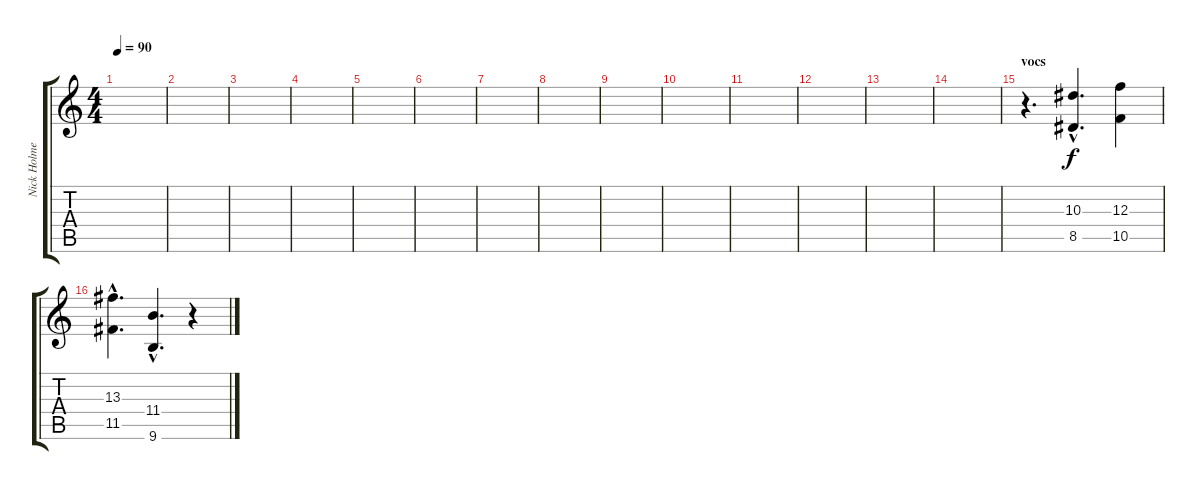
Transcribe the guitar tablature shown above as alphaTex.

\track ("Nick Holmes" "Nick Holme") {instrument contrabass}
\staff {score tabs}
\tuning (D4 A3 F3 C3 G2 D2) {hide}
\ts (4 4)
\tempo 90
\clef g2
\ks c
|
|
|
|
|
|
|
|
|
|
|
|
|
|
\section ("" "vocs")
r.4{d} (10.3{hac} 8.5{hac}).4{d} (12.3 10.5).4 |
(13.3{hac} 11.5{hac}).4{d} (11.4{hac} 9.6{hac}).4{d} r.4
